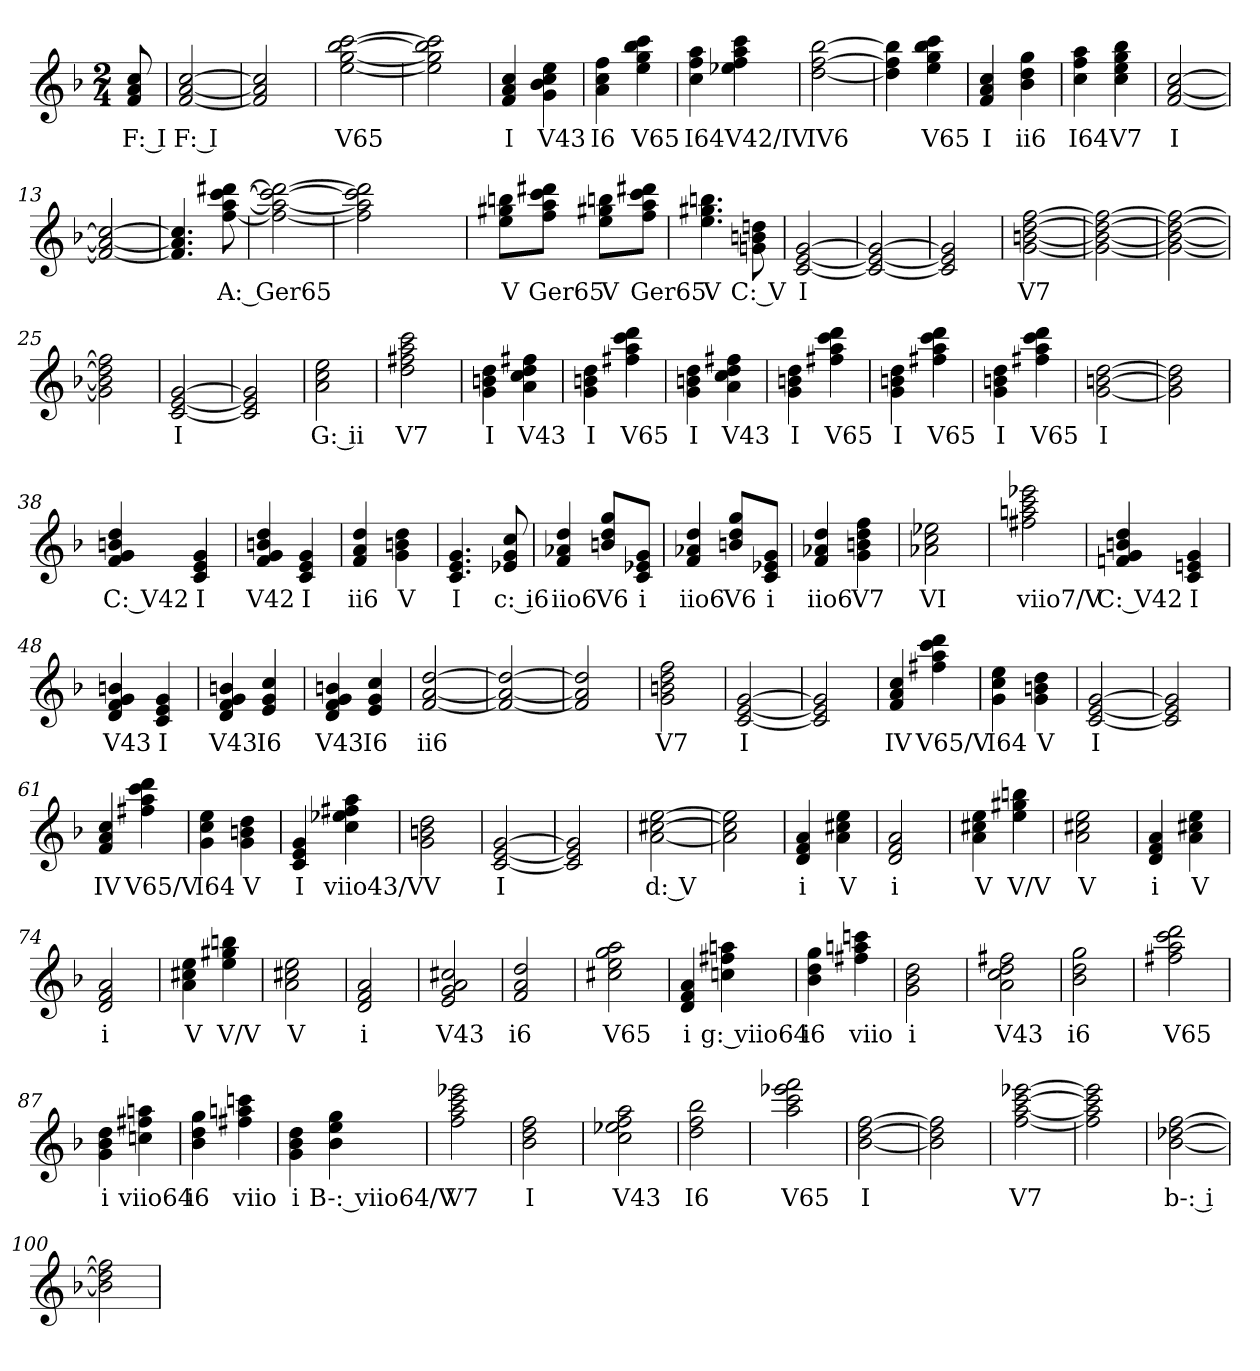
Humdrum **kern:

**kern	**text
*part1	*part1
*staff1	*staff1
*k[b-]	*
*F:	*
*M2/4	*
=	=
8f 8a 8cc	F: I
=1	=1
[2f [2a [2cc	F: I
=2	=2
2f] 2a] 2cc]	.
=3	=3
[2ee [2gg [2bb- [2ccc	V65
=4	=4
2ee] 2gg] 2bb-] 2ccc]	.
=5	=5
4f 4a 4cc	I
4g 4b- 4cc 4ee	V43
=6	=6
4a 4cc 4ff	I6
4ee 4gg 4bb- 4ccc	V65
=7	=7
4cc 4ff 4aa	I64
4ee-X 4ff 4aa 4ccc	V42/IV
=8	=8
[2dd [2ff [2bb-	IV6
=9	=9
4dd] 4ff] 4bb-]	.
4ee 4gg 4bb- 4ccc	V65
=10	=10
4f 4a 4cc	I
4b- 4dd 4gg	ii6
=11	=11
4cc 4ff 4aa	I64
4cc 4ee 4gg 4bb-	V7
=12	=12
[2f [2a [2cc	I
=13	=13
2f_ 2a_ 2cc_	.
=14	=14
4.f] 4.a] 4.cc]	.
[8ff [8aa [8ccc [8ddd#X	A: Ger65
=15	=15
2ff_ 2aa_ 2ccc_ 2ddd#_	.
=16	=16
2ff] 2aa] 2ccc] 2ddd#]	.
=17	=17
8ee 8gg#X 8bbnL	V
8ff 8aa 8ccc 8ddd#XJ	Ger65
8ee 8gg#X 8bbnL	V
8ff 8aa 8ccc 8ddd#XJ	Ger65
=18	=18
4.ee 4.gg#X 4.bbn	V
8gn 8bn 8ddn	C: V
=19	=19
[2c [2e [2g	I
=20	=20
2c_ 2e_ 2g_	.
=21	=21
2c] 2e] 2g]	.
=22	=22
[2g [2bn [2dd [2ff	V7
=23	=23
2g_ 2b_ 2dd_ 2ff_	.
=24	=24
2g_ 2b_ 2dd_ 2ff_	.
=25	=25
2g] 2b] 2dd] 2ff]	.
=26	=26
[2c [2e [2g	I
=27	=27
2c] 2e] 2g]	.
=28	=28
2a 2cc 2ee	G: ii
=29	=29
2dd 2ff#X 2aa 2ccc	V7
=30	=30
4g 4bn 4dd	I
4a 4cc 4dd 4ff#X	V43
=31	=31
4g 4bn 4dd	I
4ff#X 4aa 4ccc 4ddd	V65
=32	=32
4g 4bn 4dd	I
4a 4cc 4dd 4ff#X	V43
=33	=33
4g 4bn 4dd	I
4ff#X 4aa 4ccc 4ddd	V65
=34	=34
4g 4bn 4dd	I
4ff#X 4aa 4ccc 4ddd	V65
=35	=35
4g 4bn 4dd	I
4ff#X 4aa 4ccc 4ddd	V65
=36	=36
[2g [2bn [2dd	I
=37	=37
2g] 2b] 2dd]	.
=38	=38
4f 4g 4bn 4dd	C: V42
4c 4e 4g	I
=39	=39
4f 4g 4bn 4dd	V42
4c 4e 4g	I
=40	=40
4f 4a 4dd	ii6
4g 4bn 4dd	V
=41	=41
4.c 4.e 4.g	I
8e-X 8g 8cc	c: i6
=42	=42
4f 4a-X 4dd	iio6
8bn 8dd 8ggL	V6
8c 8e-X 8gJ	i
=43	=43
4f 4a-X 4dd	iio6
8bn 8dd 8ggL	V6
8c 8e-X 8gJ	i
=44	=44
4f 4a-X 4dd	iio6
4g 4bn 4dd 4ff	V7
=45	=45
2a-X 2cc 2ee-X	VI
=46	=46
2ff#X 2aan 2ccc 2eee-X	viio7/V
=47	=47
4fn 4g 4bn 4dd	C: V42
4c 4en 4g	I
=48	=48
4d 4f 4g 4bn	V43
4c 4e 4g	I
=49	=49
4d 4f 4g 4bn	V43
4e 4g 4cc	I6
=50	=50
4d 4f 4g 4bn	V43
4e 4g 4cc	I6
=51	=51
[2f [2a [2dd	ii6
=52	=52
2f_ 2a_ 2dd_	.
=53	=53
2f] 2a] 2dd]	.
=54	=54
2g 2bn 2dd 2ff	V7
=55	=55
[2c [2e [2g	I
=56	=56
2c] 2e] 2g]	.
=57	=57
4f 4a 4cc	IV
4ff#X 4aa 4ccc 4ddd	V65/V
=58	=58
4g 4cc 4ee	I64
4g 4bn 4dd	V
=59	=59
[2c [2e [2g	I
=60	=60
2c] 2e] 2g]	.
=61	=61
4f 4a 4cc	IV
4ff#X 4aa 4ccc 4ddd	V65/V
=62	=62
4g 4cc 4ee	I64
4g 4bn 4dd	V
=63	=63
4c 4e 4g	I
4cc 4ee-X 4ff#X 4aa	viio43/V
=64	=64
2g 2bn 2dd	V
=65	=65
[2c [2e [2g	I
=66	=66
2c] 2e] 2g]	.
=67	=67
[2a [2cc#X [2ee	d: V
=68	=68
2a] 2cc#] 2ee]	.
=69	=69
4d 4f 4a	i
4a 4cc#X 4ee	V
=70	=70
2d 2f 2a	i
=71	=71
4a 4cc#X 4ee	V
4ee 4gg#X 4bbn	V/V
=72	=72
2a 2cc#X 2ee	V
=73	=73
4d 4f 4a	i
4a 4cc#X 4ee	V
=74	=74
2d 2f 2a	i
=75	=75
4a 4cc#X 4ee	V
4ee 4gg#X 4bbn	V/V
=76	=76
2a 2cc#X 2ee	V
=77	=77
2d 2f 2a	i
=78	=78
2e 2g 2a 2cc#X	V43
=79	=79
2f 2a 2dd	i6
=80	=80
2cc#X 2ee 2gg 2aa	V65
=81	=81
4d 4f 4a	i
4ccn 4ff#X 4aan	g: viio64
=82	=82
4b- 4dd 4gg	i6
4ff#X 4aan 4cccn	viio
=83	=83
2g 2b- 2dd	i
=84	=84
2a 2cc 2dd 2ff#X	V43
=85	=85
2b- 2dd 2gg	i6
=86	=86
2ff#X 2aa 2ccc 2ddd	V65
=87	=87
4g 4b- 4dd	i
4ccn 4ff#X 4aan	viio64
=88	=88
4b- 4dd 4gg	i6
4ff#X 4aan 4cccn	viio
=89	=89
4g 4b- 4dd	i
4b- 4ee 4gg	B-: viio64/V
=90	=90
2ff 2aa 2ccc 2eee-X	V7
=91	=91
2b- 2dd 2ff	I
=92	=92
2cc 2ee-X 2ff 2aa	V43
=93	=93
2dd 2ff 2bb-	I6
=94	=94
2aa 2ccc 2eee-X 2fff	V65
=95	=95
[2b- [2dd [2ff	I
=96	=96
2b-] 2dd] 2ff]	.
=97	=97
[2ff [2aa [2ccc [2eee-X	V7
=98	=98
2ff] 2aa] 2ccc] 2eee-]	.
=99	=99
[2b- [2dd-X [2ff	b-: i
=100	=100
2b-] 2dd-] 2ff]	.
=	=
*-	*-
